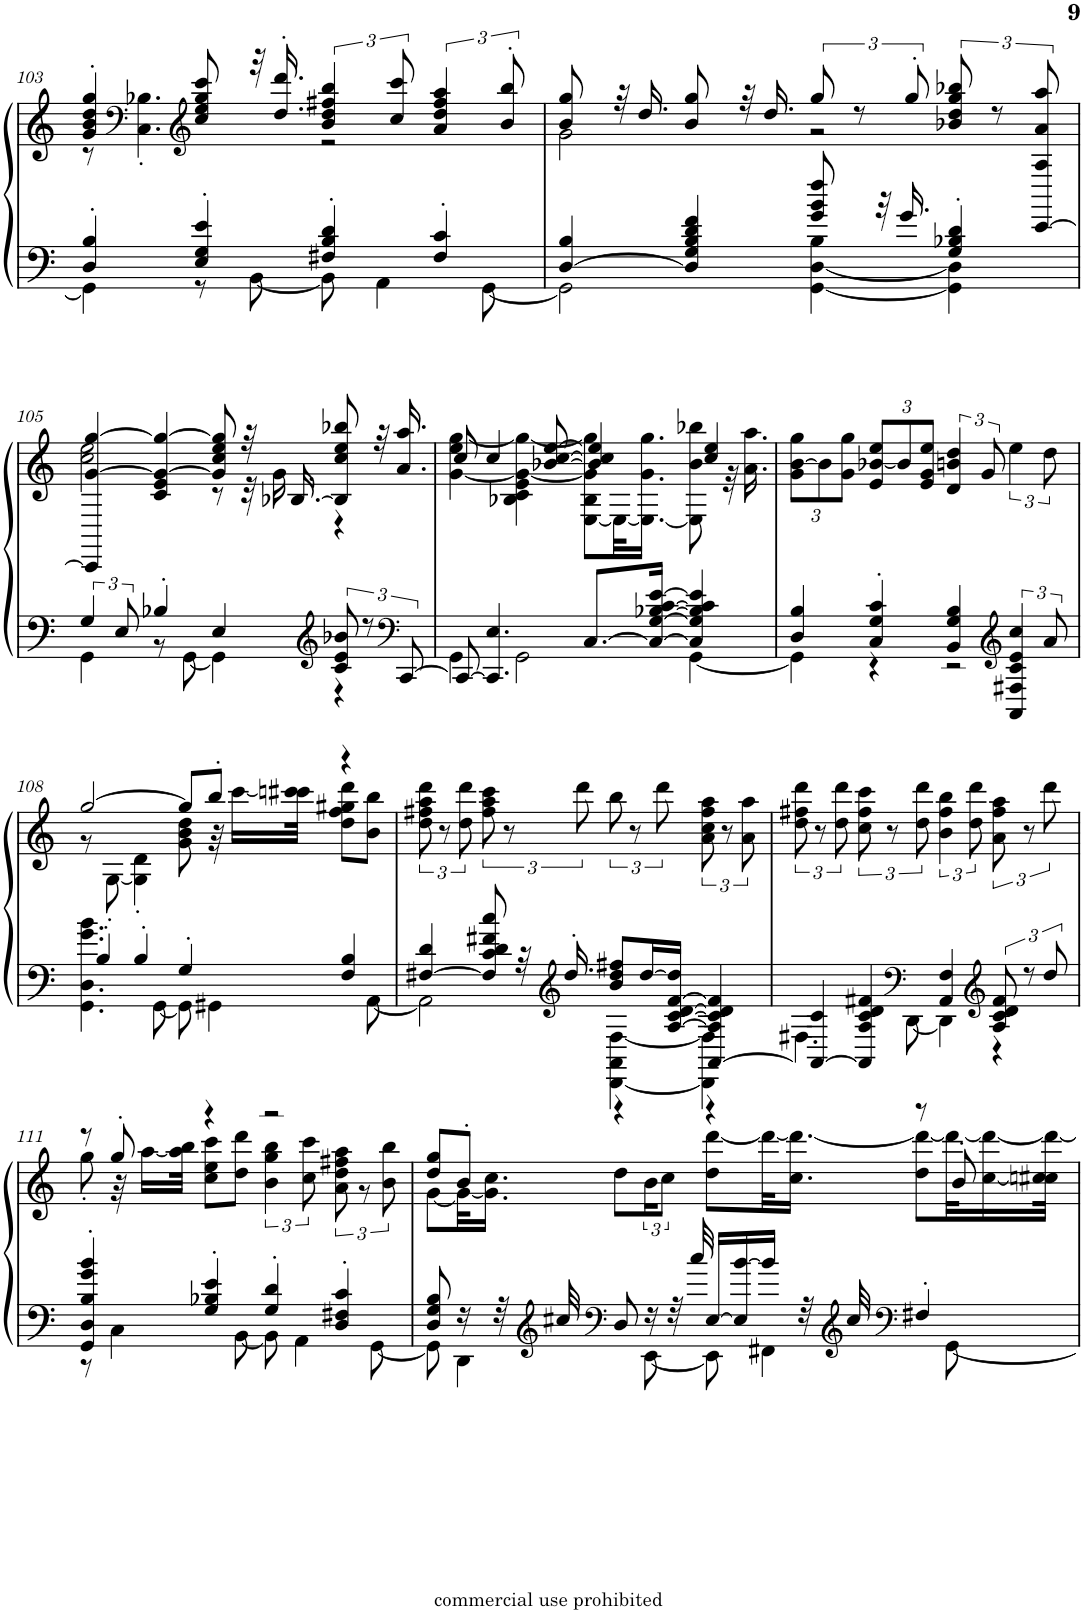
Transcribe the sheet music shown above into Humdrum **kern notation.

**kern	**kern
*part1	*part1
*staff2	*staff1
*I"Piano, Railroad Blues - QRS Word Roll #1141	*
*I'Pno.	*
!!LO:PB:g=z
*clefF4	*clefF4
*k[]	*k[]
*M4/4	*M4/4
=103	=103
*^	*^
4D/' 4B/'	4GG\]	4g/' 4b/' 4dd/' 4gg/'	8r
*	*	*clefF4	*
.	.	.	4.C\' 4.B-X\'
*	*	*clefG2	*
4E/' 4G/' 4e/'	8r	8cc/ 8ee/ 8gg/ 8ccc/	.
.	[8BB\	32r	.
.	.	16.dd/' 16.ddd/'	.
4F#X/' 4B/' 4d/'	8BB\]	6b/ 6dd/ 6ff#X/ 6bb/	2r
.	4AA\	.	.
.	.	12cc/ 12ccc/	.
4F#/' 4c/'	.	6a/ 6dd/ 6ff#/ 6aa/	.
.	[8GG\	.	.
.	.	12b/' 12bb/'	.
=104	=104	=104	=104
[4D/ 4B/	2GG\]	8b/ 8gg/	2g\
.	.	32r	.
.	.	16.dd/	.
4D/] 4G/ 4B/ 4d/ 4f/	.	8b/ 8gg/	.
.	.	32r	.
.	.	16.dd/	.
8g/ 8b/ 8ff/	[4GG\ [4D\ 4B\	12gg/	2r
.	.	12r	.
32r	.	.	.
16.g/	.	.	.
.	.	12gg'/	.
4G/' 4B-X/' 4d/'	4GG\] 4D\]	12b-X/ 12dd/ 12gg/ 12bb-X/	.
.	.	12r	.
.	.	[12CC/ 12A/ 12a/ 12aa/	.
!!LO:LB:g=z	!!
=105	=105	=105	=105
6G/	4GG\	4CC/] [4g/ [4gg/	2cc\ 2ee\
12E/	.	.	.
4B-X'/	8r	4c/ 4e/ 4g/_ 4gg/_	.
.	[8GG\	.	.
4E/	4GG\]	8g/] 8cc/ 8ee/ 8gg/]	8r
.	.	32r	32r
.	.	[16.B-X/	16.g\
*clefG2	*	*	*
12c/ 12e/ 12b-X/	4r	8B-/] 8cc/ 8ee/ 8bb-X/	4r
12r	.	.	.
.	.	32r	.
.	.	16.a/ 16.aa/	.
*clefF4	*	*	*
[12CC/	.	.	.
=106	=106	=106	=106
8CC/_	4GG\	8cc/	[4g\ 4ee\ [4gg\
4.CC/] 4.E/	.	4cc/	.
.	2GG\	.	4B-X\ 4c\ 4e\ 4g\_ 4gg\_
.	.	[8b-X/ [8cc/ [8ee/	.
[8.C/L	.	4b-/] 4cc/] 4ee/]	[8E\ 8B-\ 8g\] 8gg\]L
.	.	.	32E\KL_
.	.	.	16.E\_ 16.g\ 16.gg\JJ
16C/_ [16G/ [16B-X/ [16c/ [16e/Jk	.	.	.
4C/] 4G/] 4B-/] 4c/] 4e/]	[4GG\	4cc/ 4ee/	8E\] 8b-\ 8bb-X\
.	.	.	32r
.	.	.	16.a\ 16.aa\
*	*	*v	*v
=107	=107	=107
*	*	*Xbrackettup
4D/ 4B/	4GG\]	12g\ [12b\ 12gg\L
.	.	12b\]
.	.	12g\ 12gg\J
4C/' 4G/' 4c/'	4r	12e/ [12b-X/ 12ee/L
.	.	12b-/]
.	.	12e/ 12g/ 12ee/J
*	*	*brackettup
4BB/ 4G/ 4B/	2r	6d/ 6bn/ 6dd/
.	.	12g/
*clefG2	*	*
6AA/ 6F#X/ 6c/ 6e/ 6cc/	.	6ee\
12a/	.	12dd\
!!LO:LB:g=z
=108	=108	=108
*	*	*^
4B'/	4.GG\ 4.D\ 4.g\ 4.b\	[2gg/	8r
.	.	.	[8G'\
4B'/	.	.	4G\]' 4d\'
.	[8GG\	.	.
4G'/	8GG\]	8gg/L]	8g\ 8b\ 8dd\
.	4GG#X\	8bb'/J	32r
.	.	.	[16ccc\LL
.	.	.	32cccn\] 32ccc#X\JJk
4F/ 4B/	.	4r	8dd\ 8ff\ 8gg#X\ 8ddd\L
.	[8AA\	.	8b\ 8bb\J
*	*	*v	*v
=109	=109	=109
[4F#X/ 4d/	2AA\]	12dd\ 12ff#X\ 12aa\ 12ddd\
.	.	12r
.	.	12dd\ 12ddd\
8F#/] 8c/ 8d/ 8f#X/ 8cc/	.	12ff#\ 12aa\ 12ccc\
.	.	12r
32r	.	.
*clefG2	*	*
16.dd'/	.	.
.	.	12ddd\
8b/ 8dd/ 8ff#X/L	[4DD\ 4AA\ [4F#\	12bb\
.	.	12r
[16dd/L	.	.
.	.	12ddd\
[16A/ [16c/ [16d/ [16f#/ 16dd/]JJ	.	.
[4AA/ 4A/] 4c/] 4d/] 4f#/]	4DD\] 4F#\]	12a\ 12cc\ 12ff#\ 12aa\
.	.	12r
.	.	12a\ 12aa\
=110	=110	=110
4AA/_ 4c/	4.F#X\	12dd\ 12ff#X\ 12ddd\
.	.	12r
.	.	12dd\ 12ddd\
4AA/] 4A/ 4c/ 4d/ 4f#X/	.	12cc\ 12ff#\ 12ccc\
.	.	12r
*clefF4	*	*
.	[8DD\	.
.	.	12dd\ 12ddd\
4AA/ 4F#/	4DD\]	6b\ 6ff#\ 6bb\
.	.	12dd\ 12ddd\
*clefG2	*	*
12A/ 12c/ 12d/ 12f#/	4r	12a\ 12ff#\ 12aa\
12r	.	12r
12dd/	.	12ddd\
!!LO:LB:g=z
=111	=111	=111
*	*	*^
4GG/' 4D/' 4B/' 4g/' 4b/'	8r	8r	8gg'\
.	4C\	8gg'/	32r
.	.	.	[16aa\LL
.	.	.	32aa\] 32bb\JJk
4G/' 4B-X/' 4e/'	.	4r	8cc\ 8ee\ 8ccc\L
.	[8BB\	.	8dd\ 8ddd\J
4G/' 4d/'	8BB\]	2r	6b\ 6gg\ 6bb\
.	4AA\	.	.
.	.	.	12cc\ 12ccc\
4D/' 4F#X/' 4c/'	.	.	12a\ 12dd\ 12ff#X\ 12aa\
.	.	.	12r
.	[8GG\	.	.
.	.	.	12b\ 12bb\
=112	=112	=112	=112
8D/ 8G/ 8B/	8GG\]	8dd/ 8gg/L	[8g\L
16r	4DD\	8b'/J	32g\KL_
.	.	.	16.g\] 16.cc\JJ
32r	.	.	.
*clefG2	*	*	*
32cc#X/	.	.	.
*clefF4	*	*	*
8D/	.	4r	8dd\L
16r	[8EE\	.	24b\K
.	.	.	12cc\J
32r	.	.	.
32cc#/	.	.	.
[16E/LL	8EE\]	4r	8dd\ [8ddd\L
16E/] [16b/	.	.	.
16b/JJ]	4FF#X\	.	32ddd\KL_
.	.	.	16.cc\ 16.ddd\_JJ
32r	.	.	.
*clefG2	*	*	*
32cc#/	.	.	.
*clefF4	*	*	*
4F#X'/	.	8r	8dd\ 8ddd\_L
.	[8GG\	8b'/	32ddd\KL_
.	.	.	[16cc\ 16ddd\_
.	.	.	32ccn\] 32cc#X\ 32ddd\_JJk
*v	*v	*	*
*	*v	*v
=	=
*-	*-
